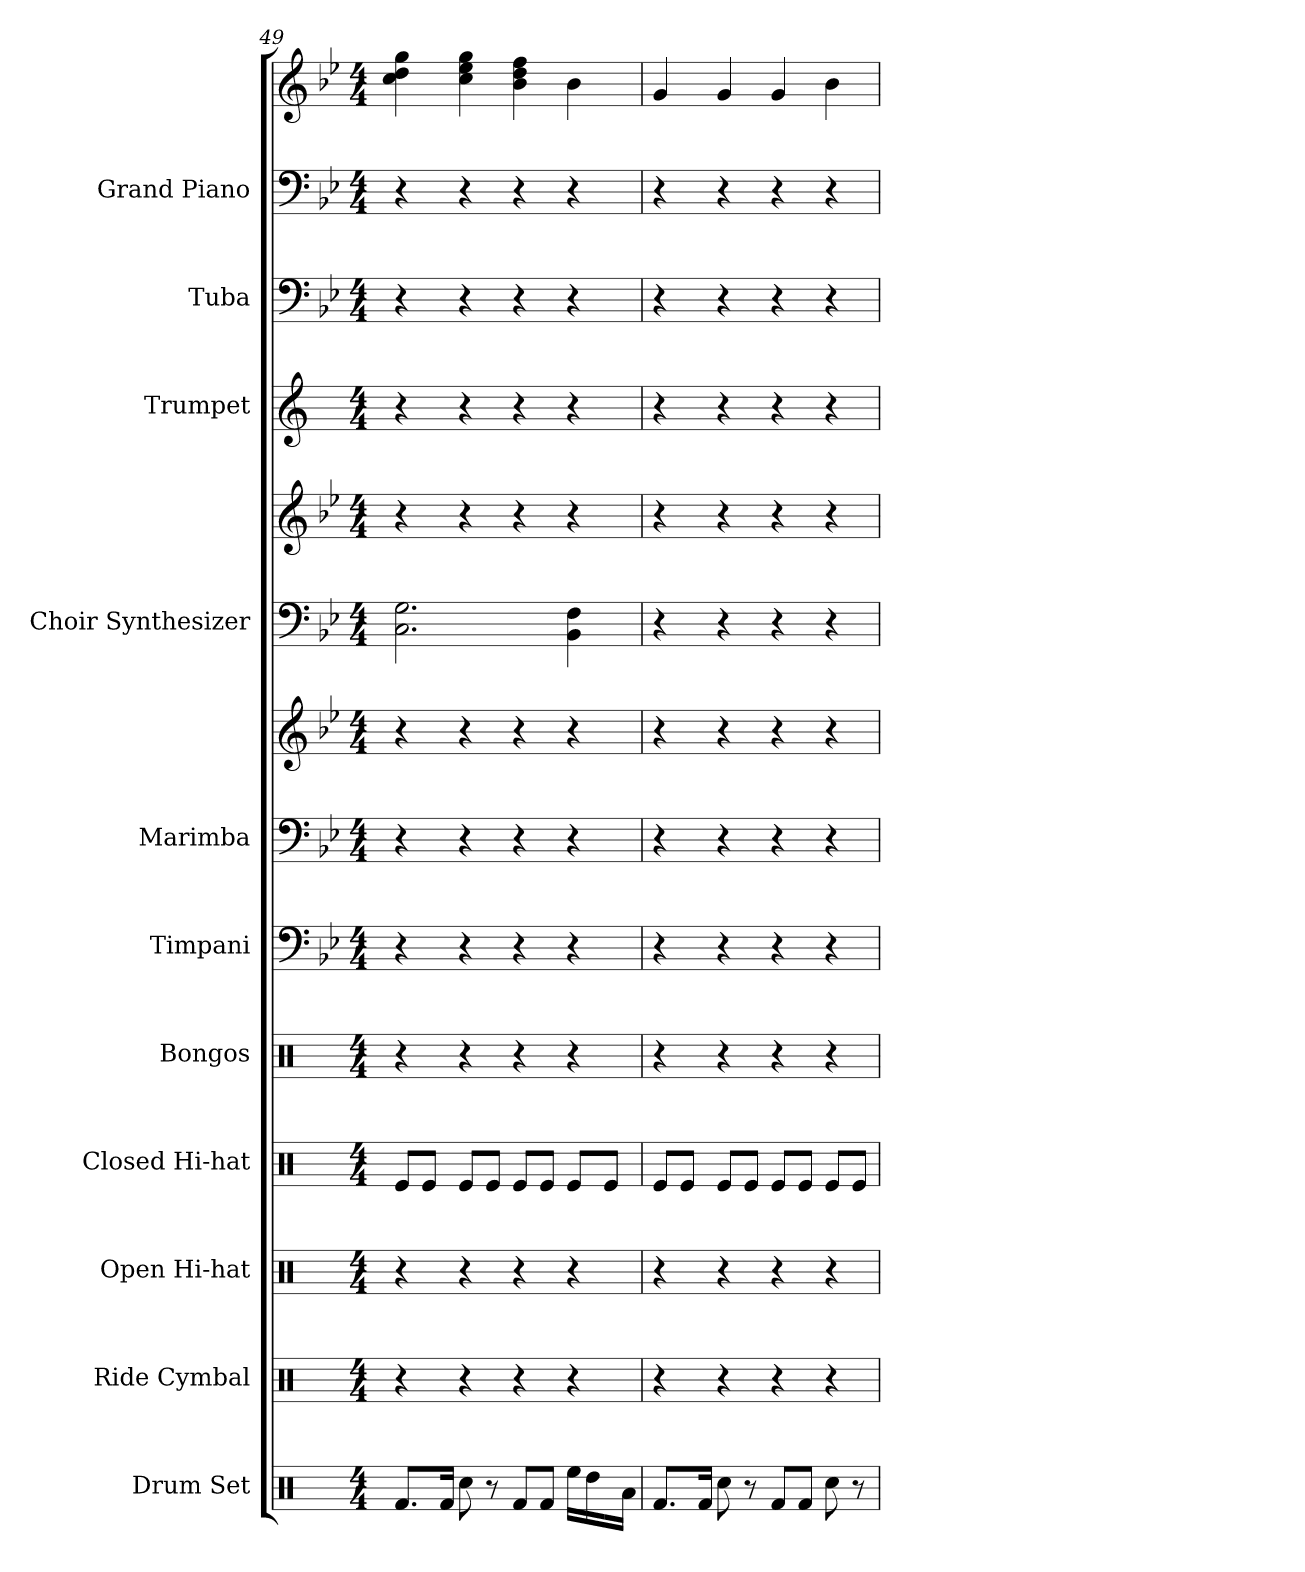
**kern	**kern	**kern	**kern	**kern	**kern	**kern	**kern	**kern	**kern	**kern	**kern	**kern	**kern
*part11	*part10	*part9	*part8	*part7	*part6	*part5	*part5	*part4	*part4	*part3	*part2	*part1	*part1
*staff14	*staff13	*staff12	*staff11	*staff10	*staff9	*staff8	*staff7	*staff6	*staff5	*staff4	*staff3	*staff2	*staff1
*I"Drum Set	*I"Ride Cymbal	*I"Open Hi-hat	*I"Closed Hi-hat	*I"Bongos	*I"Timpani	*I"Marimba	*	*I"Choir Synthesizer	*	*I"Trumpet	*I"Tuba	*I"Grand Piano	*
*I'Drs.	*I'Ride C.	*I'Op. H-h	*I'Cl. H-h	*	*I'Timp.	*I'Mrm.	*	*I'Synth.	*	*I'Tpt.	*I'Tba.	*I'Pno.	*
*clefX	*clefX	*clefX	*clefX	*clefX	*clefF4	*clefF4	*clefG2	*clefF4	*clefG2	*clefG2	*clefF4	*clefF4	*clefG2
*	*	*	*	*	*	*	*	*	*	*ITrd1c2	*	*	*
*k[]	*k[]	*k[]	*k[]	*k[]	*k[b-e-]	*k[b-e-]	*k[b-e-]	*k[b-e-]	*k[b-e-]	*k[b-e-]	*k[b-e-]	*k[b-e-]	*k[b-e-]
*M4/4	*M4/4	*M4/4	*M4/4	*M4/4	*M4/4	*M4/4	*M4/4	*M4/4	*M4/4	*M4/4	*M4/4	*M4/4	*M4/4
=49	=49	=49	=49	=49	=49	=49	=49	=49	=49	=49	=49	=49	=49
8.RfL	4r	4r	8ReL	4r	4r	4r	4r	2.G 2.C	4r	4r	4r	4r	4gg 4cc 4dd
.	.	.	8ReJ	.	.	.	.	.	.	.	.	.	.
16RfJk	.	.	.	.	.	.	.	.	.	.	.	.	.
8Rcc	4r	4r	8ReL	4r	4r	4r	4r	.	4r	4r	4r	4r	4gg 4cc 4ee-
8r	.	.	8ReJ	.	.	.	.	.	.	.	.	.	.
8RfL	4r	4r	8ReL	4r	4r	4r	4r	.	4r	4r	4r	4r	4b- 4dd 4ff
8RfJ	.	.	8ReJ	.	.	.	.	.	.	.	.	.	.
16ReeLL	4r	4r	8ReL	4r	4r	4r	4r	4F 4BB-	4r	4r	4r	4r	4b-
16Rdd	.	.	.	.	.	.	.	.	.	.	.	.	.
16R	.	.	8ReJ	.	.	.	.	.	.	.	.	.	.
16RaJJ	.	.	.	.	.	.	.	.	.	.	.	.	.
=50	=50	=50	=50	=50	=50	=50	=50	=50	=50	=50	=50	=50	=50
8.RfL	4r	4r	8ReL	4r	4r	4r	4r	4r	4r	4r	4r	4r	4g
.	.	.	8ReJ	.	.	.	.	.	.	.	.	.	.
16RfJk	.	.	.	.	.	.	.	.	.	.	.	.	.
8Rcc	4r	4r	8ReL	4r	4r	4r	4r	4r	4r	4r	4r	4r	4g
8r	.	.	8ReJ	.	.	.	.	.	.	.	.	.	.
8RfL	4r	4r	8ReL	4r	4r	4r	4r	4r	4r	4r	4r	4r	4g
8RfJ	.	.	8ReJ	.	.	.	.	.	.	.	.	.	.
8Rcc	4r	4r	8ReL	4r	4r	4r	4r	4r	4r	4r	4r	4r	4b-
8r	.	.	8ReJ	.	.	.	.	.	.	.	.	.	.
=	=	=	=	=	=	=	=	=	=	=	=	=	=
*-	*-	*-	*-	*-	*-	*-	*-	*-	*-	*-	*-	*-	*-
